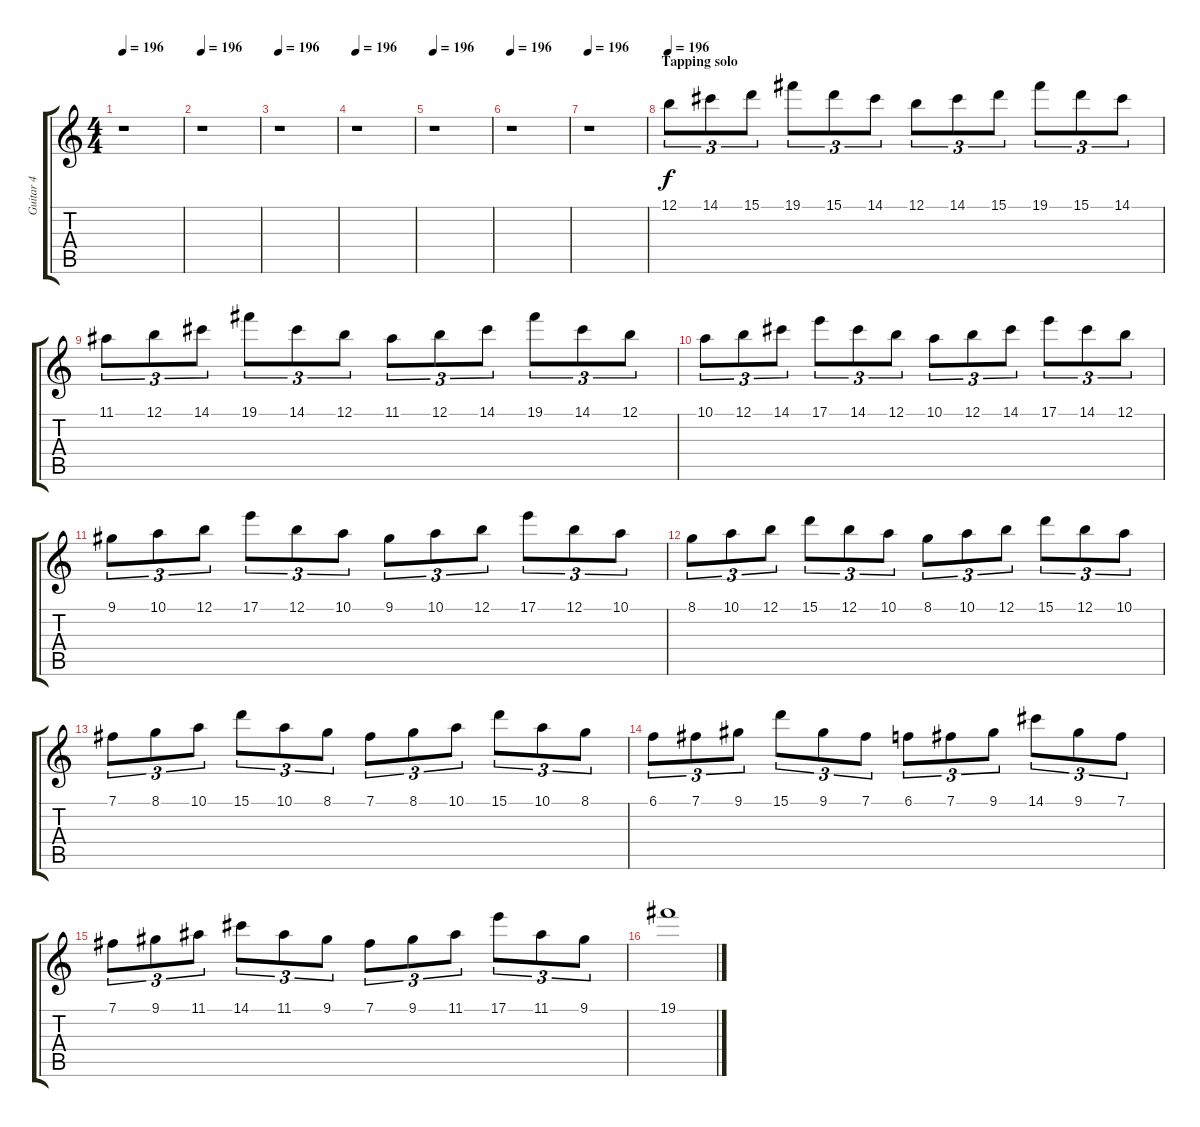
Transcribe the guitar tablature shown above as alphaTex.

\track ("Guitar 4" "Guitar 4") {instrument overdrivenguitar}
\staff {score tabs}
\tuning (B3 Gb3 D3 A2 E2 B1) {hide}
\ts (4 4)
\tempo 196
\clef g2
\ks c
r.1{dy f} |
\tempo 196
r.1 |
\tempo 196
r.1 |
\tempo 196
r.1 |
\tempo 196
r.1 |
\tempo 196
r.1 |
\tempo 196
r.1 |
\section ("" "Tapping solo")
\tempo 196
12.1.8{tu (3 2)} 14.1.8{tu (3 2)} 15.1.8{tu (3 2)} 19.1.8{tu (3 2)} 15.1.8{tu (3 2)} 14.1.8{tu (3 2)} 12.1.8{tu (3 2)} 14.1.8{tu (3 2)} 15.1.8{tu (3 2)} 19.1.8{tu (3 2)} 15.1.8{tu (3 2)} 14.1.8{tu (3 2)} |
11.1.8{tu (3 2)} 12.1.8{tu (3 2)} 14.1.8{tu (3 2)} 19.1.8{tu (3 2)} 14.1.8{tu (3 2)} 12.1.8{tu (3 2)} 11.1.8{tu (3 2)} 12.1.8{tu (3 2)} 14.1.8{tu (3 2)} 19.1.8{tu (3 2)} 14.1.8{tu (3 2)} 12.1.8{tu (3 2)} |
10.1.8{tu (3 2)} 12.1.8{tu (3 2)} 14.1.8{tu (3 2)} 17.1.8{tu (3 2)} 14.1.8{tu (3 2)} 12.1.8{tu (3 2)} 10.1.8{tu (3 2)} 12.1.8{tu (3 2)} 14.1.8{tu (3 2)} 17.1.8{tu (3 2)} 14.1.8{tu (3 2)} 12.1.8{tu (3 2)} |
9.1.8{tu (3 2)} 10.1.8{tu (3 2)} 12.1.8{tu (3 2)} 17.1.8{tu (3 2)} 12.1.8{tu (3 2)} 10.1.8{tu (3 2)} 9.1.8{tu (3 2)} 10.1.8{tu (3 2)} 12.1.8{tu (3 2)} 17.1.8{tu (3 2)} 12.1.8{tu (3 2)} 10.1.8{tu (3 2)} |
8.1.8{tu (3 2)} 10.1.8{tu (3 2)} 12.1.8{tu (3 2)} 15.1.8{tu (3 2)} 12.1.8{tu (3 2)} 10.1.8{tu (3 2)} 8.1.8{tu (3 2)} 10.1.8{tu (3 2)} 12.1.8{tu (3 2)} 15.1.8{tu (3 2)} 12.1.8{tu (3 2)} 10.1.8{tu (3 2)} |
7.1.8{tu (3 2)} 8.1.8{tu (3 2)} 10.1.8{tu (3 2)} 15.1.8{tu (3 2)} 10.1.8{tu (3 2)} 8.1.8{tu (3 2)} 7.1.8{tu (3 2)} 8.1.8{tu (3 2)} 10.1.8{tu (3 2)} 15.1.8{tu (3 2)} 10.1.8{tu (3 2)} 8.1.8{tu (3 2)} |
6.1.8{tu (3 2)} 7.1.8{tu (3 2)} 9.1.8{tu (3 2)} 15.1.8{tu (3 2)} 9.1.8{tu (3 2)} 7.1.8{tu (3 2)} 6.1.8{tu (3 2)} 7.1.8{tu (3 2)} 9.1.8{tu (3 2)} 14.1.8{tu (3 2)} 9.1.8{tu (3 2)} 7.1.8{tu (3 2)} |
7.1.8{tu (3 2)} 9.1.8{tu (3 2)} 11.1.8{tu (3 2)} 14.1.8{tu (3 2)} 11.1.8{tu (3 2)} 9.1.8{tu (3 2)} 7.1.8{tu (3 2)} 9.1.8{tu (3 2)} 11.1.8{tu (3 2)} 17.1.8{tu (3 2)} 11.1.8{tu (3 2)} 9.1.8{tu (3 2)} |
19.1.1
